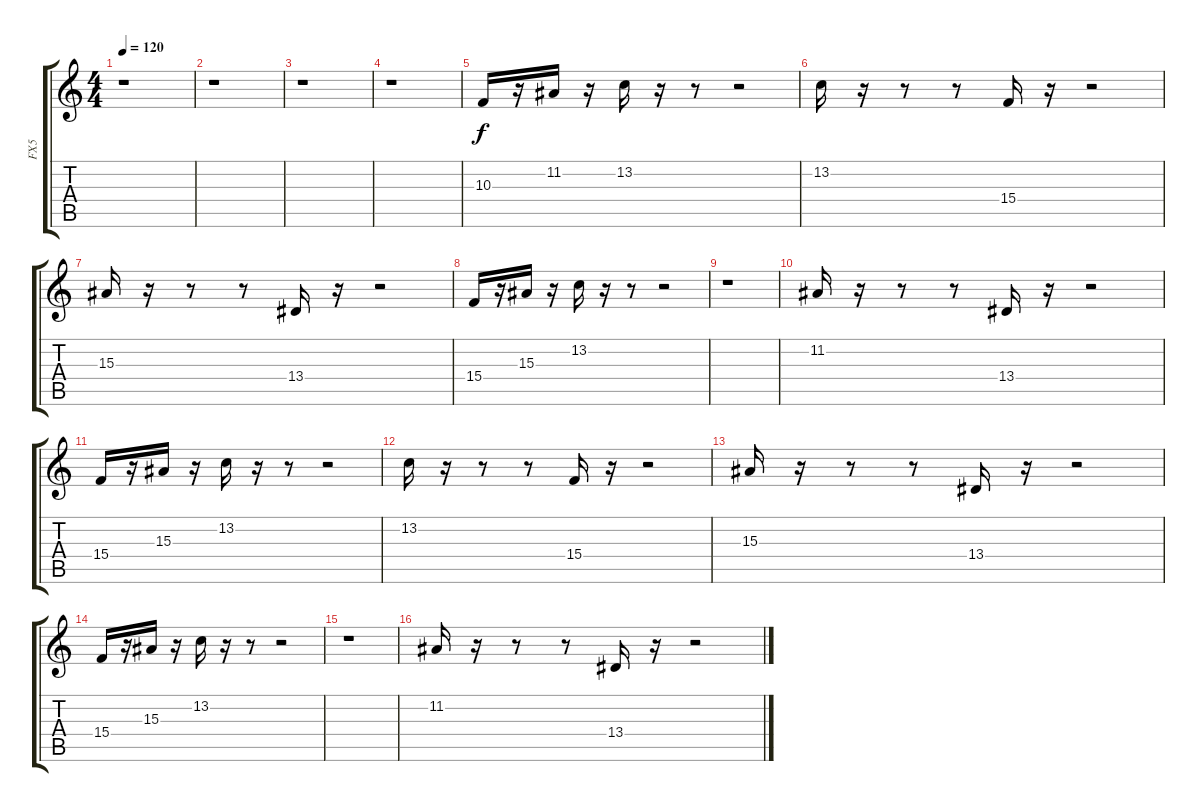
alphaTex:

\track ("FX5" "FX5") {instrument fx5brightness}
\staff {score tabs}
\tuning (E4 B3 G3 D3 A2 E2) {hide}
\ts (4 4)
\tempo 120
\clef g2
\ks c
r.1{dy f} |
r.1 |
r.1 |
r.1 |
10.3.16 r.16 11.2.16 r.16 13.2.16 r.16 r.8 r.2 |
13.2.16 r.16 r.8 r.8 15.4.16 r.16 r.2 |
15.3.16 r.16 r.8 r.8 13.4.16 r.16 r.2 |
15.4.16 r.16 15.3.16 r.16 13.2.16 r.16 r.8 r.2 |
r.1 |
11.2.16 r.16 r.8 r.8 13.4.16 r.16 r.2 |
15.4.16 r.16 15.3.16 r.16 13.2.16 r.16 r.8 r.2 |
13.2.16 r.16 r.8 r.8 15.4.16 r.16 r.2 |
15.3.16 r.16 r.8 r.8 13.4.16 r.16 r.2 |
15.4.16 r.16 15.3.16 r.16 13.2.16 r.16 r.8 r.2 |
r.1 |
11.2.16 r.16 r.8 r.8 13.4.16 r.16 r.2
